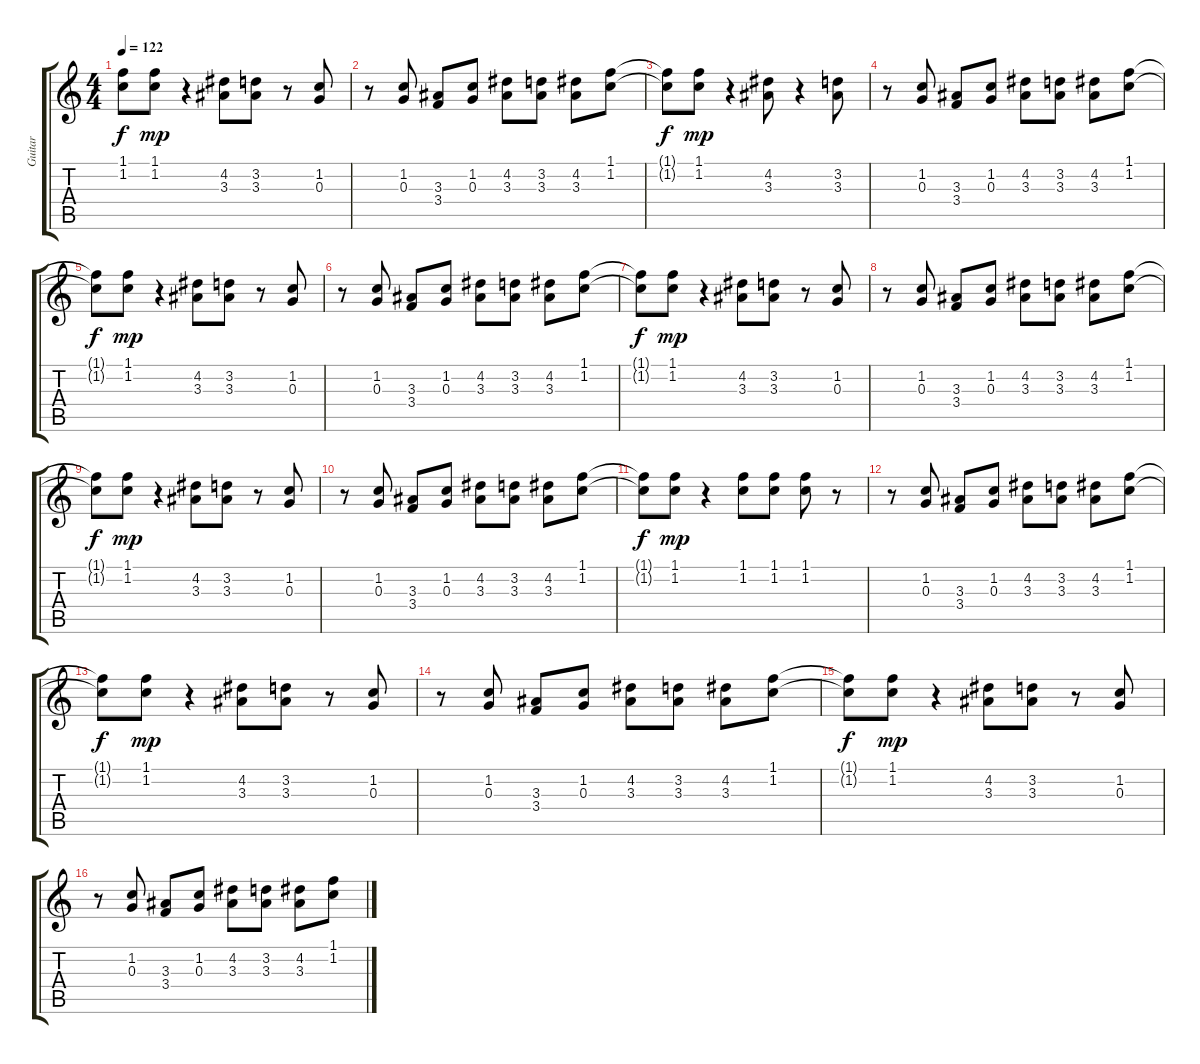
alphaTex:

\track ("Guitar" "Guitar") {instrument electricguitarclean}
\staff {score tabs}
\tuning (E4 B3 G3 D3 A2 E2) {hide}
\ts (4 4)
\tempo 122
\clef g2
\ks c
(1.1{t} 1.2{t}).8{dy f} (1.1 1.2).8{dy mp} r.4 (4.2 3.3).8 (3.2 3.3).8 r.8 (1.2 0.3).8 |
r.8 (1.2 0.3).8 (3.3 3.4).8 (1.2 0.3).8 (4.2 3.3).8 (3.2 3.3).8 (4.2 3.3).8 (1.1 1.2).8 |
(1.1{t} 1.2{t}).8{dy f} (1.1 1.2).8{dy mp} r.4 (4.2 3.3).8 r.4 (3.2 3.3).8 |
r.8 (1.2 0.3).8 (3.3 3.4).8 (1.2 0.3).8 (4.2 3.3).8 (3.2 3.3).8 (4.2 3.3).8 (1.1 1.2).8 |
(1.1{t} 1.2{t}).8{dy f} (1.1 1.2).8{dy mp} r.4 (4.2 3.3).8 (3.2 3.3).8 r.8 (1.2 0.3).8 |
r.8 (1.2 0.3).8 (3.3 3.4).8 (1.2 0.3).8 (4.2 3.3).8 (3.2 3.3).8 (4.2 3.3).8 (1.1 1.2).8 |
(1.1{t} 1.2{t}).8{dy f} (1.1 1.2).8{dy mp} r.4 (4.2 3.3).8 (3.2 3.3).8 r.8 (1.2 0.3).8 |
r.8 (1.2 0.3).8 (3.3 3.4).8 (1.2 0.3).8 (4.2 3.3).8 (3.2 3.3).8 (4.2 3.3).8 (1.1 1.2).8 |
(1.1{t} 1.2{t}).8{dy f} (1.1 1.2).8{dy mp} r.4 (4.2 3.3).8 (3.2 3.3).8 r.8 (1.2 0.3).8 |
r.8 (1.2 0.3).8 (3.3 3.4).8 (1.2 0.3).8 (4.2 3.3).8 (3.2 3.3).8 (4.2 3.3).8 (1.1 1.2).8 |
(1.1{t} 1.2{t}).8{dy f} (1.1 1.2).8{dy mp} r.4 (1.1 1.2).8 (1.1 1.2).8 (1.1 1.2).8 r.8 |
r.8 (1.2 0.3).8 (3.3 3.4).8 (1.2 0.3).8 (4.2 3.3).8 (3.2 3.3).8 (4.2 3.3).8 (1.1 1.2).8 |
(1.1{t} 1.2{t}).8{dy f} (1.1 1.2).8{dy mp} r.4 (4.2 3.3).8 (3.2 3.3).8 r.8 (1.2 0.3).8 |
r.8 (1.2 0.3).8 (3.3 3.4).8 (1.2 0.3).8 (4.2 3.3).8 (3.2 3.3).8 (4.2 3.3).8 (1.1 1.2).8 |
(1.1{t} 1.2{t}).8{dy f} (1.1 1.2).8{dy mp} r.4 (4.2 3.3).8 (3.2 3.3).8 r.8 (1.2 0.3).8 |
r.8 (1.2 0.3).8 (3.3 3.4).8 (1.2 0.3).8 (4.2 3.3).8 (3.2 3.3).8 (4.2 3.3).8 (1.1 1.2).8
